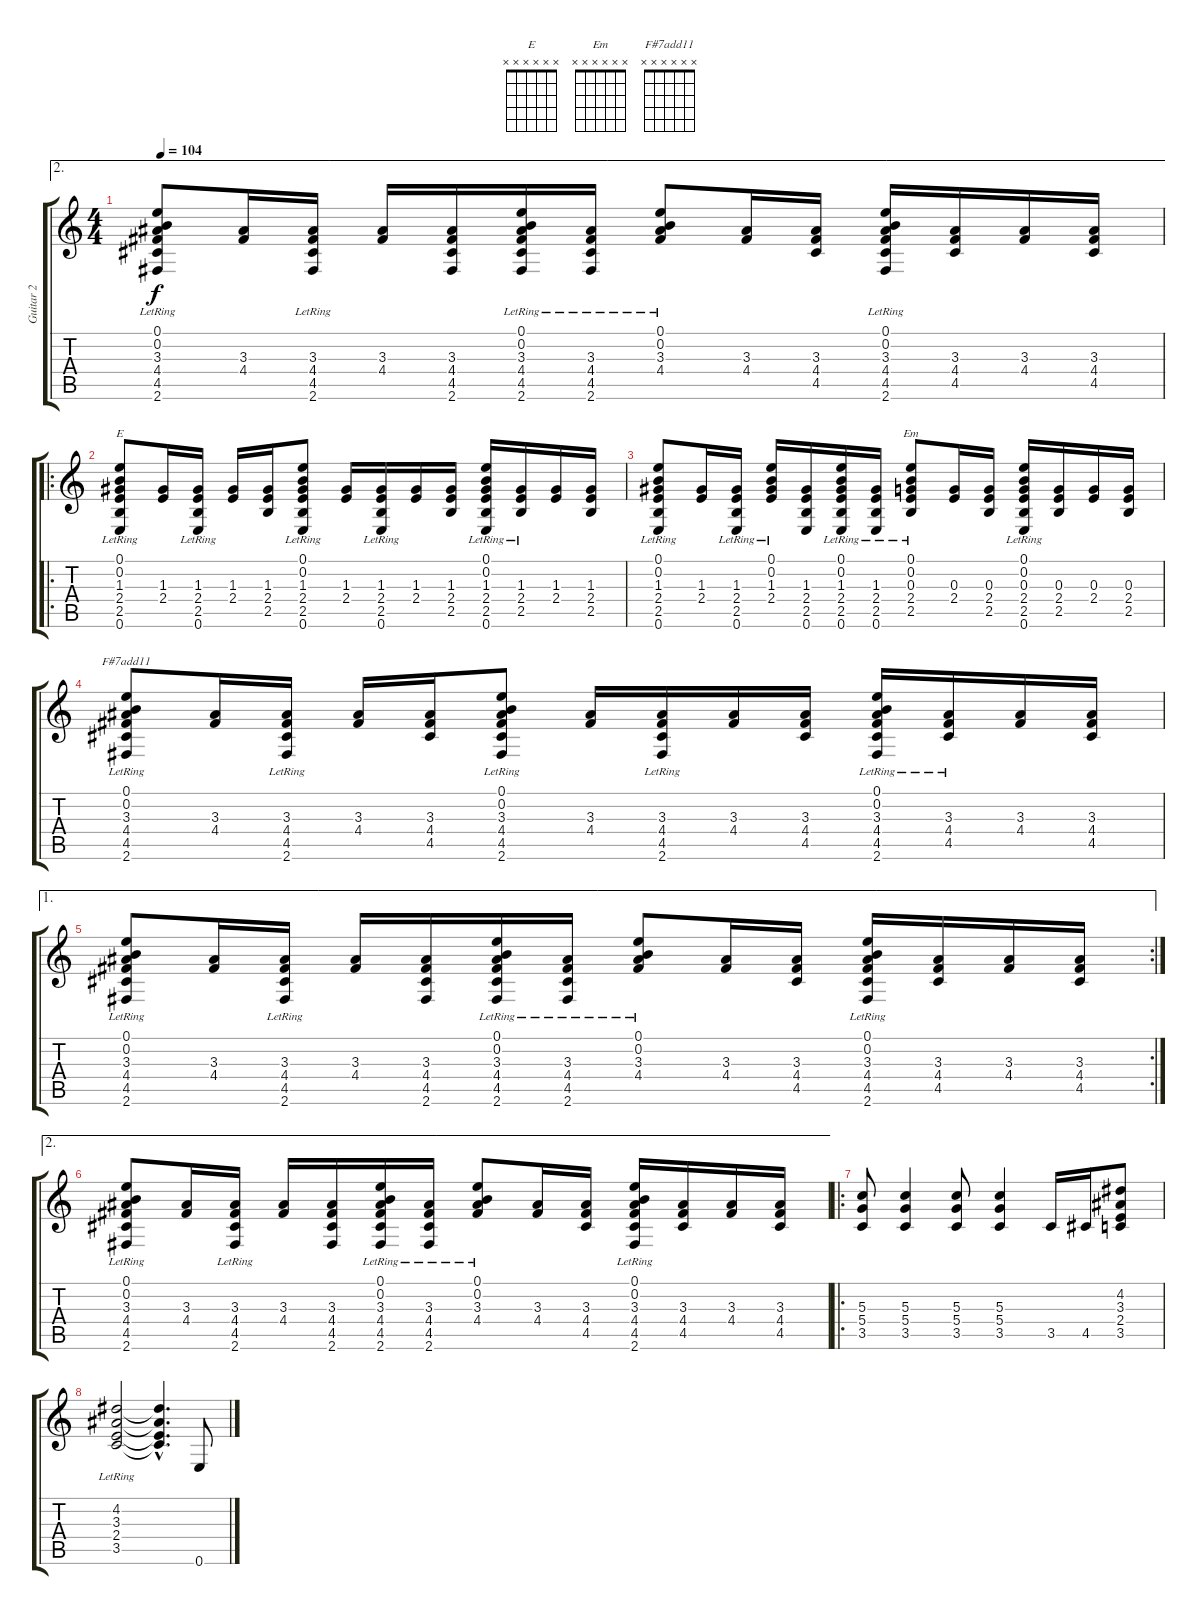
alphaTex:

\track ("Guitar 2" "Guitar 2") {instrument acousticguitarsteel}
\staff {score tabs}
\tuning (E4 B3 G3 D3 A2 E2) {hide}
\chord ("E" x x x x x x) {firstfret 0}
\chord ("Em" x x x x x x) {firstfret 0}
\chord ("F#7add11" x x x x x x) {firstfret 0}
\ae 2
\ts (4 4)
\tempo 104
\clef g2
\ks c
(0.1{lr} 0.2{lr} 3.3 4.4 4.5 2.6{lr}).8{dy f} (3.3 4.4).16 (3.3 4.4 4.5 2.6{lr}).16 (3.3 4.4).16 (3.3 4.4 4.5 2.6).16 (0.1{lr} 0.2{lr} 3.3 4.4 4.5 2.6).16 (3.3 4.4 4.5 2.6{lr}).16 (0.1{lr} 0.2{lr} 3.3 4.4).8 (3.3 4.4).16 (3.3 4.4 4.5).16 (0.1{lr} 0.2{lr} 3.3 4.4 4.5 2.6{lr}).16 (3.3 4.4 4.5).16 (3.3 4.4).16 (3.3 4.4 4.5).16 |
\ro
(0.1{lr} 0.2{lr} 1.3 2.4 2.5{lr} 0.6{lr}).8{ch "E"} (1.3 2.4).16 (1.3 2.4 2.5{lr} 0.6{lr}).16 (1.3 2.4).16 (1.3 2.4 2.5).16 (0.1{lr} 0.2{lr} 1.3 2.4 2.5 0.6{lr}).8 (1.3 2.4).16 (1.3 2.4 2.5{lr} 0.6{lr}).16 (1.3 2.4).16 (1.3 2.4 2.5).16 (0.1{lr} 0.2{lr} 1.3 2.4 2.5 0.6{lr}).16 (1.3 2.4 2.5{lr}).16 (1.3 2.4).16 (1.3 2.4 2.5).16 |
(0.1{lr} 0.2{lr} 1.3 2.4 2.5 0.6{lr}).8 (1.3 2.4).16 (1.3 2.4 2.5 0.6{lr}).16 (0.1{lr} 0.2{lr} 1.3 2.4).16 (1.3 2.4 2.5 0.6).16 (0.1{lr} 0.2{lr} 1.3 2.4 2.5 0.6).16 (1.3 2.4 2.5 0.6{lr}).16 (0.1{lr} 0.2{lr} 0.3 2.4 2.5{lr}).8{ch "Em"} (0.3 2.4).16 (0.3 2.4 2.5).16 (0.1{lr} 0.2{lr} 0.3 2.4 2.5 0.6{lr}).16 (0.3 2.4 2.5).16 (0.3 2.4).16 (0.3 2.4 2.5).16 |
(0.1{lr} 0.2{lr} 3.3 4.4 4.5{lr} 2.6{lr}).8{ch "F#7add11"} (3.3 4.4).16 (3.3 4.4 4.5{lr} 2.6{lr}).16 (3.3 4.4).16 (3.3 4.4 4.5).16 (0.1{lr} 0.2{lr} 3.3 4.4 4.5 2.6{lr}).8 (3.3 4.4).16 (3.3 4.4 4.5{lr} 2.6{lr}).16 (3.3 4.4).16 (3.3 4.4 4.5).16 (0.1{lr} 0.2{lr} 3.3 4.4 4.5 2.6{lr}).16 (3.3 4.4 4.5{lr}).16 (3.3 4.4).16 (3.3 4.4 4.5).16 |
\ae 1
\rc 2
(0.1{lr} 0.2{lr} 3.3 4.4 4.5 2.6{lr}).8 (3.3 4.4).16 (3.3 4.4 4.5 2.6{lr}).16 (3.3 4.4).16 (3.3 4.4 4.5 2.6).16 (0.1{lr} 0.2{lr} 3.3 4.4 4.5 2.6).16 (3.3 4.4 4.5 2.6{lr}).16 (0.1{lr} 0.2{lr} 3.3 4.4).8 (3.3 4.4).16 (3.3 4.4 4.5).16 (0.1{lr} 0.2{lr} 3.3 4.4 4.5 2.6{lr}).16 (3.3 4.4 4.5).16 (3.3 4.4).16 (3.3 4.4 4.5).16 |
\ae 2
(0.1{lr} 0.2{lr} 3.3 4.4 4.5 2.6{lr}).8 (3.3 4.4).16 (3.3 4.4 4.5 2.6{lr}).16 (3.3 4.4).16 (3.3 4.4 4.5 2.6).16 (0.1{lr} 0.2{lr} 3.3 4.4 4.5 2.6).16 (3.3 4.4 4.5 2.6{lr}).16 (0.1{lr} 0.2{lr} 3.3 4.4).8 (3.3 4.4).16 (3.3 4.4 4.5).16 (0.1{lr} 0.2{lr} 3.3 4.4 4.5 2.6{lr}).16 (3.3 4.4 4.5).16 (3.3 4.4).16 (3.3 4.4 4.5).16 |
\ro
(5.3 5.4 3.5).8{volume 14 instrument distortionguitar} (5.3 5.4 3.5).4 (5.3 5.4 3.5).8 (5.3 5.4 3.5).4 3.5.16 4.5.16 (4.2 3.3 2.4 3.5).8 |
(4.2{lr} 3.3{lr} 2.4{lr} 3.5{lr}).2 (4.2{hac t} 3.3{hac t} 2.4{hac t} 3.5{hac t}).4{d} 0.6.8
